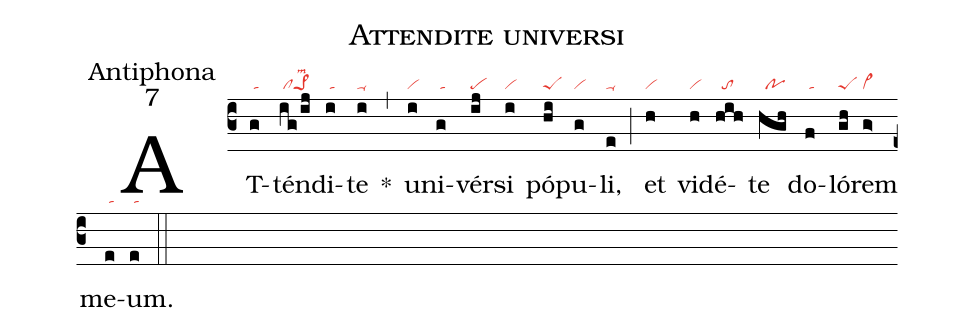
name:Attendite universi;
office-part:Antiphona;
mode:7;
nabc-lines:1;
%%
(c3)
AT(g|/ta)tén(ig/ij|/clpe>1lsm2)di(i|/ta)te(i|ta-) *(,)
u(i|vi)ni(g|/ta)vér(ij|pe)si(i|vi) pó(hi|peS)pu(g|vi)li,(e|ta-) (;)
et(h|vi) vi(h|vi)dé(hih|//to)te(hgh|//po) do(f|/ta)ló(gh|peS)rem(g>|vi>) me(e|/ta)um.(e|/ta) (::)
